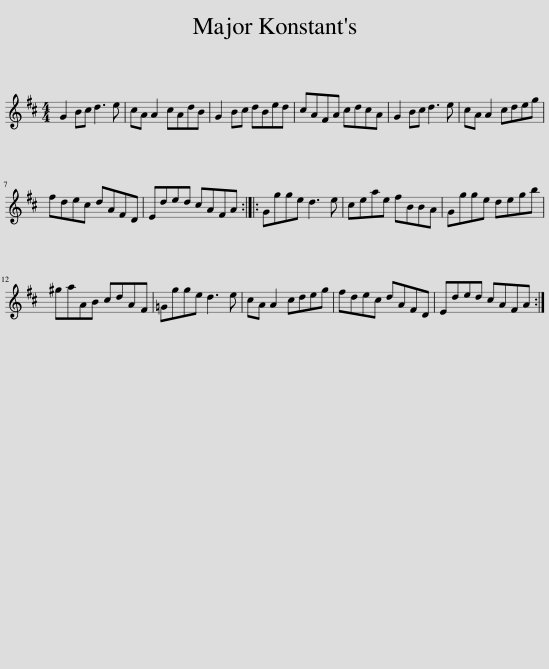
X:1
L:1/8
M:4/4
I:linebreak $
K:D
V:1 treble
V:1
 G2 Bc d3 e | cA A2 cAdB | G2 Bc dBed | cAFA cdcA | G2 Bc d3 e | %5
 cA A2 cdeg |$ fdec dAFD | Eded cAFA :: Ggge d3 e | ceae fBBA | %10
 Ggge degb |$ ^gaAB cdAF | =Ggge d3 e | cA A2 cdeg | fdec dAFD | %15
 Eded cAFA :| %16
